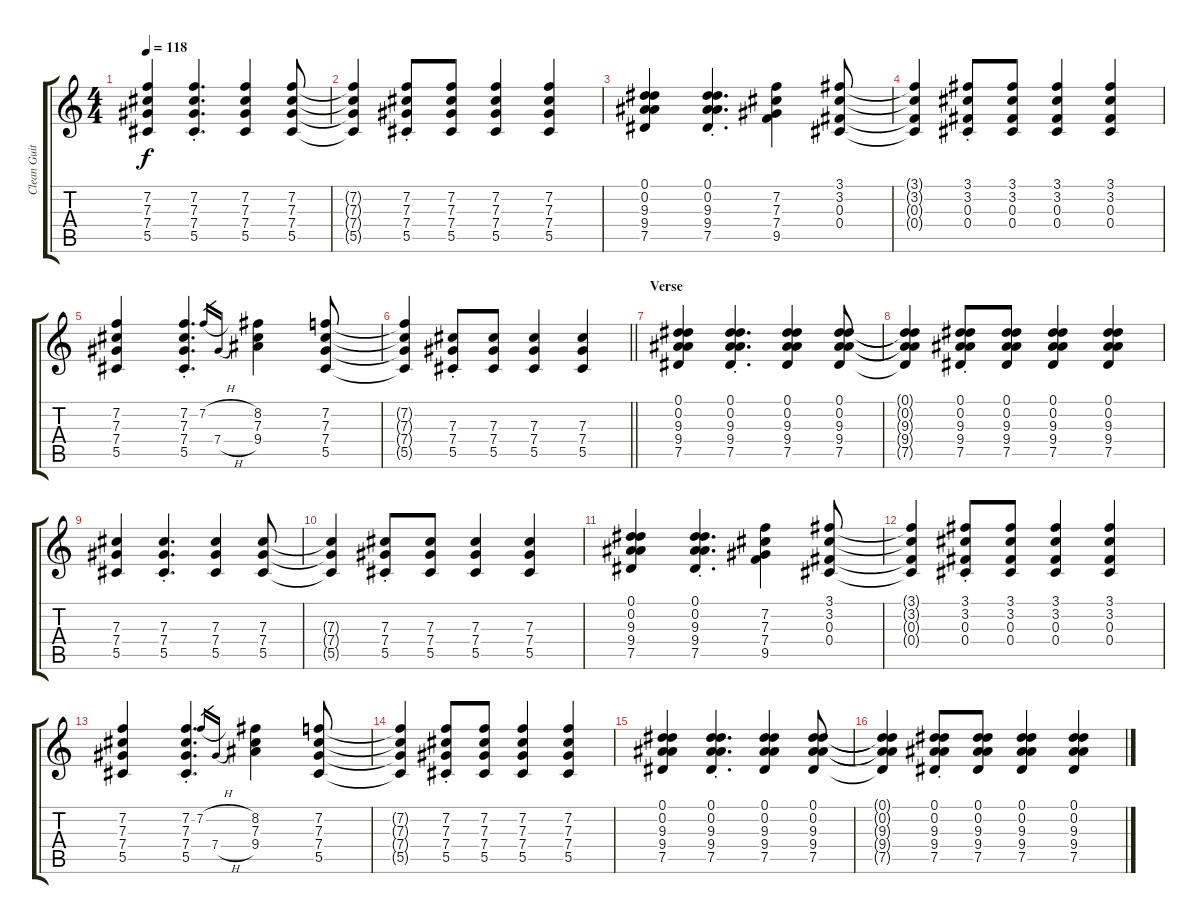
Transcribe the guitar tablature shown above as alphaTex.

\track ("Clean Guitar" "Clean Guit") {instrument electricguitarclean}
\staff {score tabs}
\tuning (Eb4 Bb3 Gb3 Db3 Ab2 Eb2) {hide}
\ts (4 4)
\tempo 118
\clef g2
\ks c
(7.2 7.3 7.4 5.5).4{dy f} (7.2{st} 7.3{st} 7.4{st} 5.5{st}).4{d} (7.2 7.3 7.4 5.5).4 (7.2 7.3 7.4 5.5).8 |
(7.2{t} 7.3{t} 7.4{t} 5.5{t}).4 (7.2{st} 7.3{st} 7.4{st} 5.5{st}).8 (7.2 7.3 7.4 5.5).8 (7.2 7.3 7.4 5.5).4 (7.2 7.3 7.4 5.5).4 |
(0.1 0.2 9.3 9.4 7.5).4 (0.1{st} 0.2{st} 9.3{st} 9.4{st} 7.5{st}).4{d} (7.2 7.3 7.4 9.5).4 (3.1 3.2 0.3 0.4).8 |
(3.1{t} 3.2{t} 0.3{t} 0.4{t}).4 (3.1{st} 3.2{st} 0.3{st} 0.4{st}).8 (3.1 3.2 0.3 0.4).8 (3.1 3.2 0.3 0.4).4 (3.1 3.2 0.3 0.4).4 |
(7.2 7.3 7.4 5.5).4 (7.2{st} 7.3{st} 7.4{st} 5.5{st}).4{d} 7.2{h}.16{gr} 7.4{h}.16{gr} (8.2 7.3 9.4).4 (7.2 7.3 7.4 5.5).8 |
\barLineRight lightlight
(7.2{t} 7.3{t} 7.4{t} 5.5{t}).4 (7.3{st} 7.4{st} 5.5{st}).8 (7.3 7.4 5.5).8 (7.3 7.4 5.5).4 (7.3 7.4 5.5).4 |
\section ("" "Verse")
(0.1 0.2 9.3 9.4 7.5).4 (0.1{st} 0.2{st} 9.3{st} 9.4{st} 7.5{st}).4{d} (0.1 0.2 9.3 9.4 7.5).4 (0.1 0.2 9.3 9.4 7.5).8 |
(0.1{t} 0.2{t} 9.3{t} 9.4{t} 7.5{t}).4 (0.1{st} 0.2{st} 9.3{st} 9.4{st} 7.5{st}).8 (0.1 0.2 9.3 9.4 7.5).8 (0.1 0.2 9.3 9.4 7.5).4 (0.1 0.2 9.3 9.4 7.5).4 |
(7.3 7.4 5.5).4 (7.3{st} 7.4{st} 5.5{st}).4{d} (7.3 7.4 5.5).4 (7.3 7.4 5.5).8 |
(7.3{t} 7.4{t} 5.5{t}).4 (7.3{st} 7.4{st} 5.5{st}).8 (7.3 7.4 5.5).8 (7.3 7.4 5.5).4 (7.3 7.4 5.5).4 |
(0.1 0.2 9.3 9.4 7.5).4 (0.1{st} 0.2{st} 9.3{st} 9.4{st} 7.5{st}).4{d} (7.2 7.3 7.4 9.5).4 (3.1 3.2 0.3 0.4).8 |
(3.1{t} 3.2{t} 0.3{t} 0.4{t}).4 (3.1{st} 3.2{st} 0.3{st} 0.4{st}).8 (3.1 3.2 0.3 0.4).8 (3.1 3.2 0.3 0.4).4 (3.1 3.2 0.3 0.4).4 |
(7.2 7.3 7.4 5.5).4 (7.2{st} 7.3{st} 7.4{st} 5.5{st}).4{d} 7.2{h}.16{gr} 7.4{h}.16{gr} (8.2 7.3 9.4).4 (7.2 7.3 7.4 5.5).8 |
(7.2{t} 7.3{t} 7.4{t} 5.5{t}).4 (7.2{st} 7.3{st} 7.4{st} 5.5{st}).8 (7.2 7.3 7.4 5.5).8 (7.2 7.3 7.4 5.5).4 (7.2 7.3 7.4 5.5).4 |
(0.1 0.2 9.3 9.4 7.5).4 (0.1{st} 0.2{st} 9.3{st} 9.4{st} 7.5{st}).4{d} (0.1 0.2 9.3 9.4 7.5).4 (0.1 0.2 9.3 9.4 7.5).8 |
(0.1{t} 0.2{t} 9.3{t} 9.4{t} 7.5{t}).4 (0.1{st} 0.2{st} 9.3{st} 9.4{st} 7.5{st}).8 (0.1 0.2 9.3 9.4 7.5).8 (0.1 0.2 9.3 9.4 7.5).4 (0.1 0.2 9.3 9.4 7.5).4
